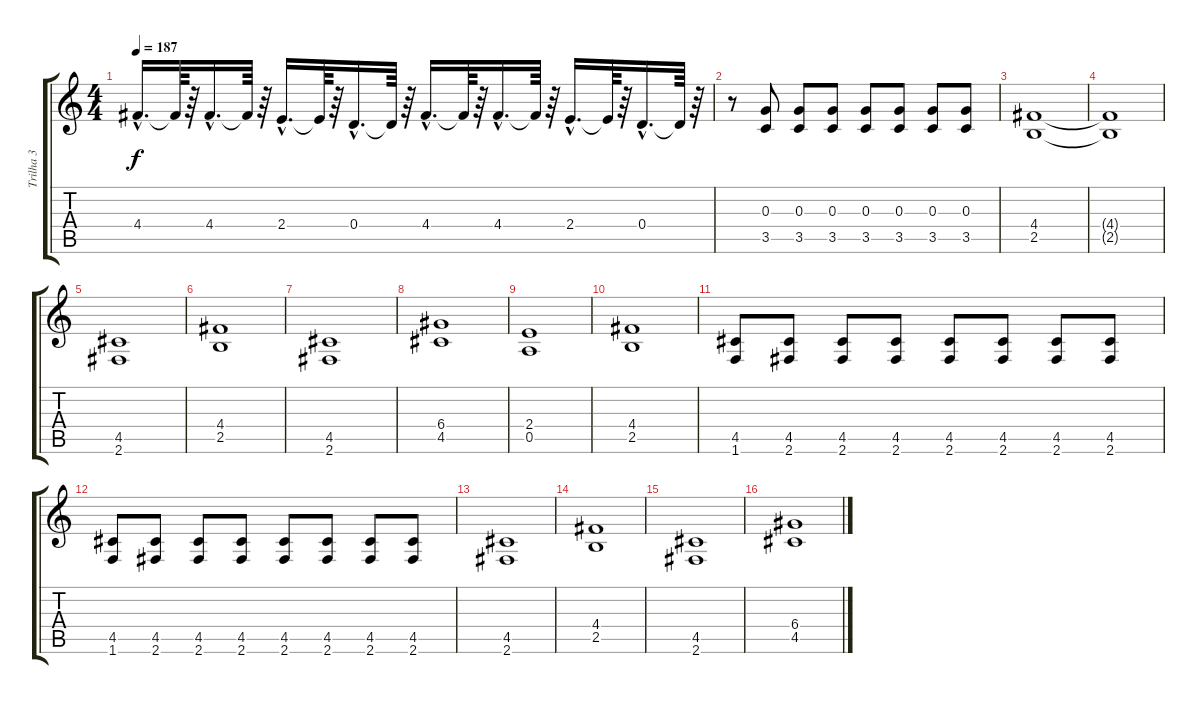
\track ("Trilha 3" "Trilha 3") {instrument electricbassfinger}
\staff {score tabs}
\tuning (E4 B3 G3 D3 A2 E2) {hide}
\ts (4 4)
\tempo 187
\clef g2
\ks c
4.4{hac}.16{d dy f} 4.4{t}.64 r.64 4.4{hac}.16{d} 4.4{t}.64 r.64 2.4{hac}.16{d} 2.4{t}.64 r.64 0.4{hac}.16{d} 0.4{t}.64 r.64 4.4{hac}.16{d} 4.4{t}.64 r.64 4.4{hac}.16{d} 4.4{t}.64 r.64 2.4{hac}.16{d} 2.4{t}.64 r.64 0.4{hac}.16{d} 0.4{t}.64 r.64 |
r.8 (0.3 3.5).8 (0.3 3.5).8 (0.3 3.5).8 (0.3 3.5).8 (0.3 3.5).8 (0.3 3.5).8 (0.3 3.5).8 |
(4.4 2.5).1 |
(4.4{t} 2.5{t}).1 |
(4.5 2.6).1 |
(4.4 2.5).1 |
(4.5 2.6).1 |
(6.4 4.5).1 |
(2.4 0.5).1 |
(4.4 2.5).1 |
(4.5 1.6).8 (4.5 2.6).8 (4.5 2.6).8 (4.5 2.6).8 (4.5 2.6).8 (4.5 2.6).8 (4.5 2.6).8 (4.5 2.6).8 |
(4.5 1.6).8 (4.5 2.6).8 (4.5 2.6).8 (4.5 2.6).8 (4.5 2.6).8 (4.5 2.6).8 (4.5 2.6).8 (4.5 2.6).8 |
(4.5 2.6).1 |
(4.4 2.5).1 |
(4.5 2.6).1 |
(6.4 4.5).1
